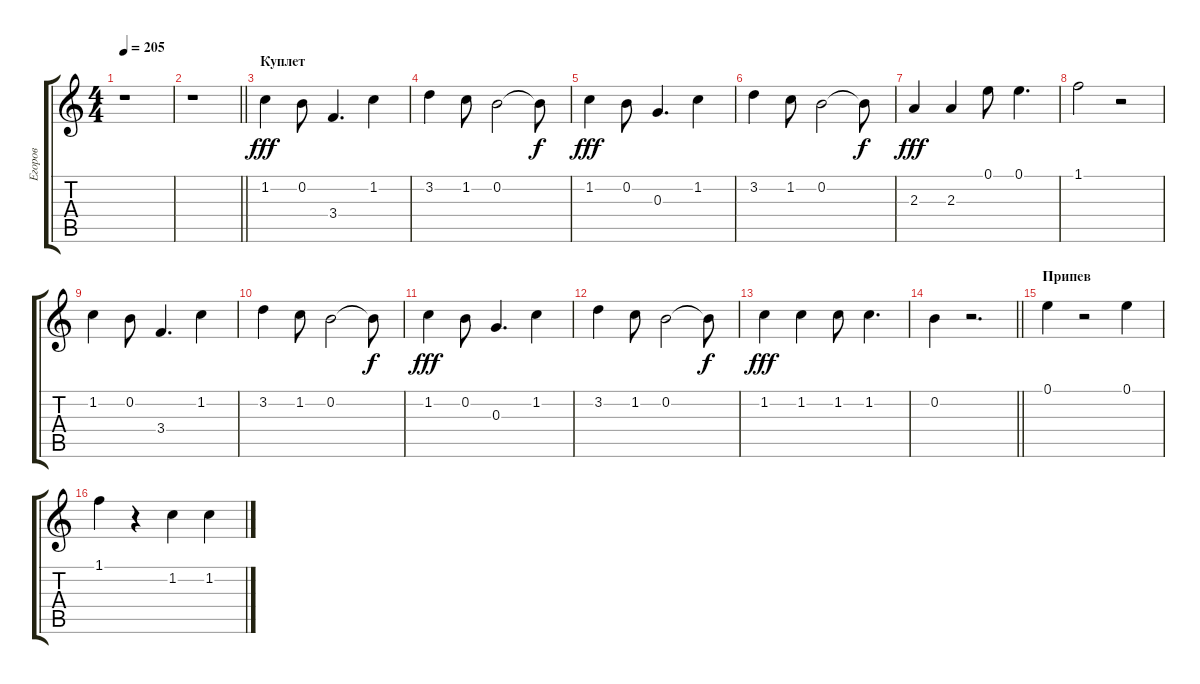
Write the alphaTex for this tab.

\track ("Егоров" "Егоров") {instrument contrabass}
\staff {score tabs}
\tuning (E4 B3 G3 D3 A2 E2) {hide}
\ts (4 4)
\tempo 205
\clef g2
\ks c
r.1{dy fff} |
\barLineRight lightlight
r.1 |
\section ("" "Куплет")
1.2.4 0.2.8 3.4.4{d} 1.2.4 |
3.2.4 1.2.8 0.2.2 0.2{t}.8{dy f} |
1.2.4{dy fff} 0.2.8 0.3.4{d} 1.2.4 |
3.2.4 1.2.8 0.2.2 0.2{t}.8{dy f} |
2.3.4{dy fff} 2.3.4 0.1.8 0.1.4{d} |
1.1.2 r.2 |
1.2.4 0.2.8 3.4.4{d} 1.2.4 |
3.2.4 1.2.8 0.2.2 0.2{t}.8{dy f} |
1.2.4{dy fff} 0.2.8 0.3.4{d} 1.2.4 |
3.2.4 1.2.8 0.2.2 0.2{t}.8{dy f} |
1.2.4{dy fff} 1.2.4 1.2.8 1.2.4{d} |
\barLineRight lightlight
0.2.4 r.2{d} |
\section ("" "Припев")
0.1.4 r.2 0.1.4 |
1.1.4 r.4 1.2.4 1.2.4
